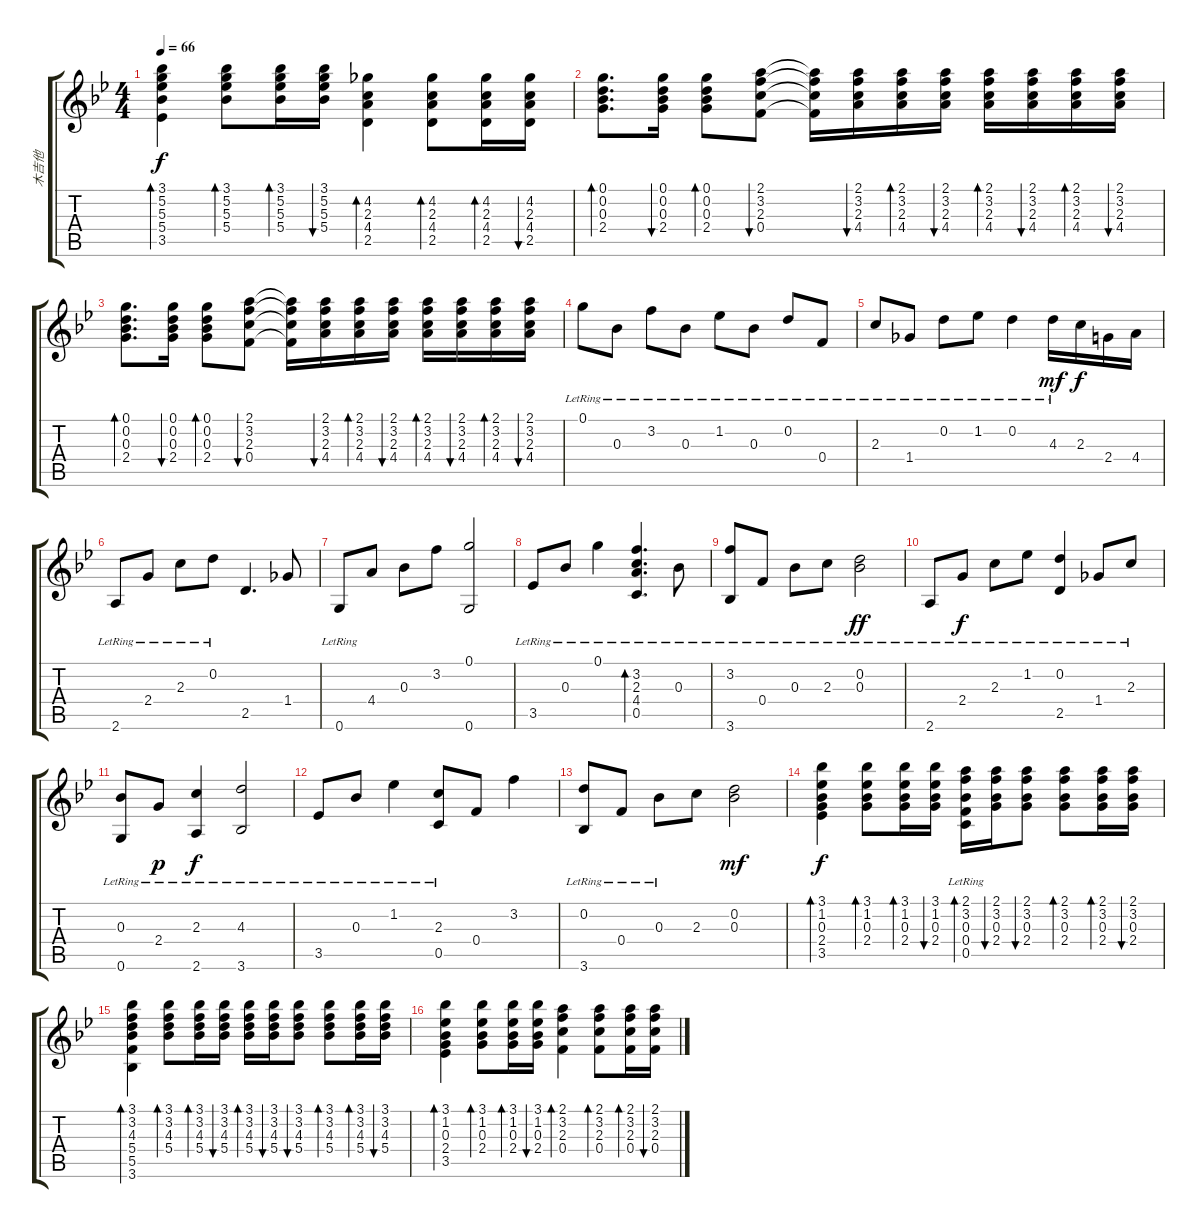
\track ("木吉他" "木吉他") {instrument acousticguitarsteel}
\staff {score tabs}
\tuning (G4 D4 Bb3 F3 C3 G2) {hide}
\ts (4 4)
\tempo 66
\clef g2
\ks bb
(3.1 5.2 5.3 5.4 3.5).4{bd 30 dy f} (3.1 5.2 5.3 5.4).8{bd 30} (3.1 5.2 5.3 5.4).16{bd 30} (3.1 5.2 5.3 5.4).16{bu 30} (4.2 2.3 4.4 2.5).4{bd 30} (4.2 2.3 4.4 2.5).8{bd 30} (4.2 2.3 4.4 2.5).16{bd 30} (4.2 2.3 4.4 2.5).16{bu 30} |
(0.1 0.2 0.3 2.4).8{d bd 30} (0.1 0.2 0.3 2.4).16{bu 30} (0.1 0.2 0.3 2.4).8{bd 30} (2.1 3.2 2.3 0.4).8{bu 30} (2.1{t} 3.2{t} 2.3{t} 0.4{t}).16 (2.1 3.2 2.3 4.4).16{bu 30} (2.1 3.2 2.3 4.4).16{bd 30} (2.1 3.2 2.3 4.4).16{bu 30} (2.1 3.2 2.3 4.4).16{bd 30} (2.1 3.2 2.3 4.4).16{bu 30} (2.1 3.2 2.3 4.4).16{bd 30} (2.1 3.2 2.3 4.4).16{bu 30} |
(0.1 0.2 0.3 2.4).8{d bd 30} (0.1 0.2 0.3 2.4).16{bu 30} (0.1 0.2 0.3 2.4).8{bd 30} (2.1 3.2 2.3 0.4).8{bu 30} (2.1{t} 3.2{t} 2.3{t} 0.4{t}).16 (2.1 3.2 2.3 4.4).16{bu 30} (2.1 3.2 2.3 4.4).16{bd 30} (2.1 3.2 2.3 4.4).16{bu 30} (2.1 3.2 2.3 4.4).16{bd 30} (2.1 3.2 2.3 4.4).16{bu 30} (2.1 3.2 2.3 4.4).16{bd 30} (2.1 3.2 2.3 4.4).16{bu 30} |
0.1{lr}.8 0.3{lr}.8 3.2{lr}.8 0.3{lr}.8 1.2{lr}.8 0.3{lr}.8 0.2{lr}.8 0.4{lr}.8 |
2.3{lr}.8 1.4{lr}.8 0.2{lr}.8 1.2{lr}.8 0.2{lr}.4 4.3{lr}.16{dy mf} 2.3.16{dy f} 2.4.16 4.4.16 |
2.6{lr}.8 2.4{lr}.8 2.3{lr}.8 0.2{lr}.8 2.5.4{d} 1.4.8 |
0.6{lr}.8 4.4.8 0.3.8 3.2.8 (0.1 0.6).2 |
3.5{lr}.8 0.3{lr}.8 0.1{lr}.4 (3.2{lr} 2.3{lr} 4.4{lr} 0.5{lr}).4{d bd 60} 0.3{lr}.8 |
(3.2{lr} 3.6{lr}).8 0.4{lr}.8 0.3{lr}.8 2.3{lr}.8 (0.2{lr} 0.3{lr}).2{dy ff} |
2.6{lr}.8 2.4{lr}.8{dy f} 2.3{lr}.8 1.2{lr}.8 (0.2{lr} 2.5{lr}).4 1.4{lr}.8 2.3{lr}.8 |
(0.3{lr} 0.6{lr}).8 2.4{lr}.8{dy p} (2.3{lr} 2.6).4{dy f} (4.3{lr} 3.6{lr}).2 |
3.5{lr}.8 0.3{lr}.8 1.2{lr}.4 (2.3{lr} 0.5{lr}).8 0.4.8 3.2.4 |
(0.2{lr} 3.6{lr}).8 0.4{lr}.8 0.3{lr}.8 2.3.8 (0.2 0.3).2{dy mf} |
(3.1 1.2 0.3 2.4 3.5).4{bd 30 dy f} (3.1 1.2 0.3 2.4).8{bd 30} (3.1 1.2 0.3 2.4).16{bd 30} (3.1 1.2 0.3 2.4).16{bu 30} (2.1 3.2 0.3 0.4 0.5{lr}).16{bd 30} (2.1 3.2 0.3 2.4).16{bu 30} (2.1 3.2 0.3 2.4).8{bu 30} (2.1 3.2 0.3 2.4).8{bd 30} (2.1 3.2 0.3 2.4).16{bd 30} (2.1 3.2 0.3 2.4).16{bu 30} |
(3.1 3.2 4.3 5.4 5.5 3.6).4{bd 30} (3.1 3.2 4.3 5.4).8{bd 30} (3.1 3.2 4.3 5.4).16{bd 30} (3.1 3.2 4.3 5.4).16{bu 30} (3.1 3.2 4.3 5.4).16{bd 30} (3.1 3.2 4.3 5.4).16{bu 30} (3.1 3.2 4.3 5.4).8{bu 30} (3.1 3.2 4.3 5.4).8{bd 30} (3.1 3.2 4.3 5.4).16{bd 30} (3.1 3.2 4.3 5.4).16{bu 30} |
(3.1 1.2 0.3 2.4 3.5).4{bd 30} (3.1 1.2 0.3 2.4).8{bd 30} (3.1 1.2 0.3 2.4).16{bd 30} (3.1 1.2 0.3 2.4).16{bu 30} (2.1 3.2 2.3 0.4).4{bd 30} (2.1 3.2 2.3 0.4).8{bd 30} (2.1 3.2 2.3 0.4).16{bd 30} (2.1 3.2 2.3 0.4).16{bu 30}
